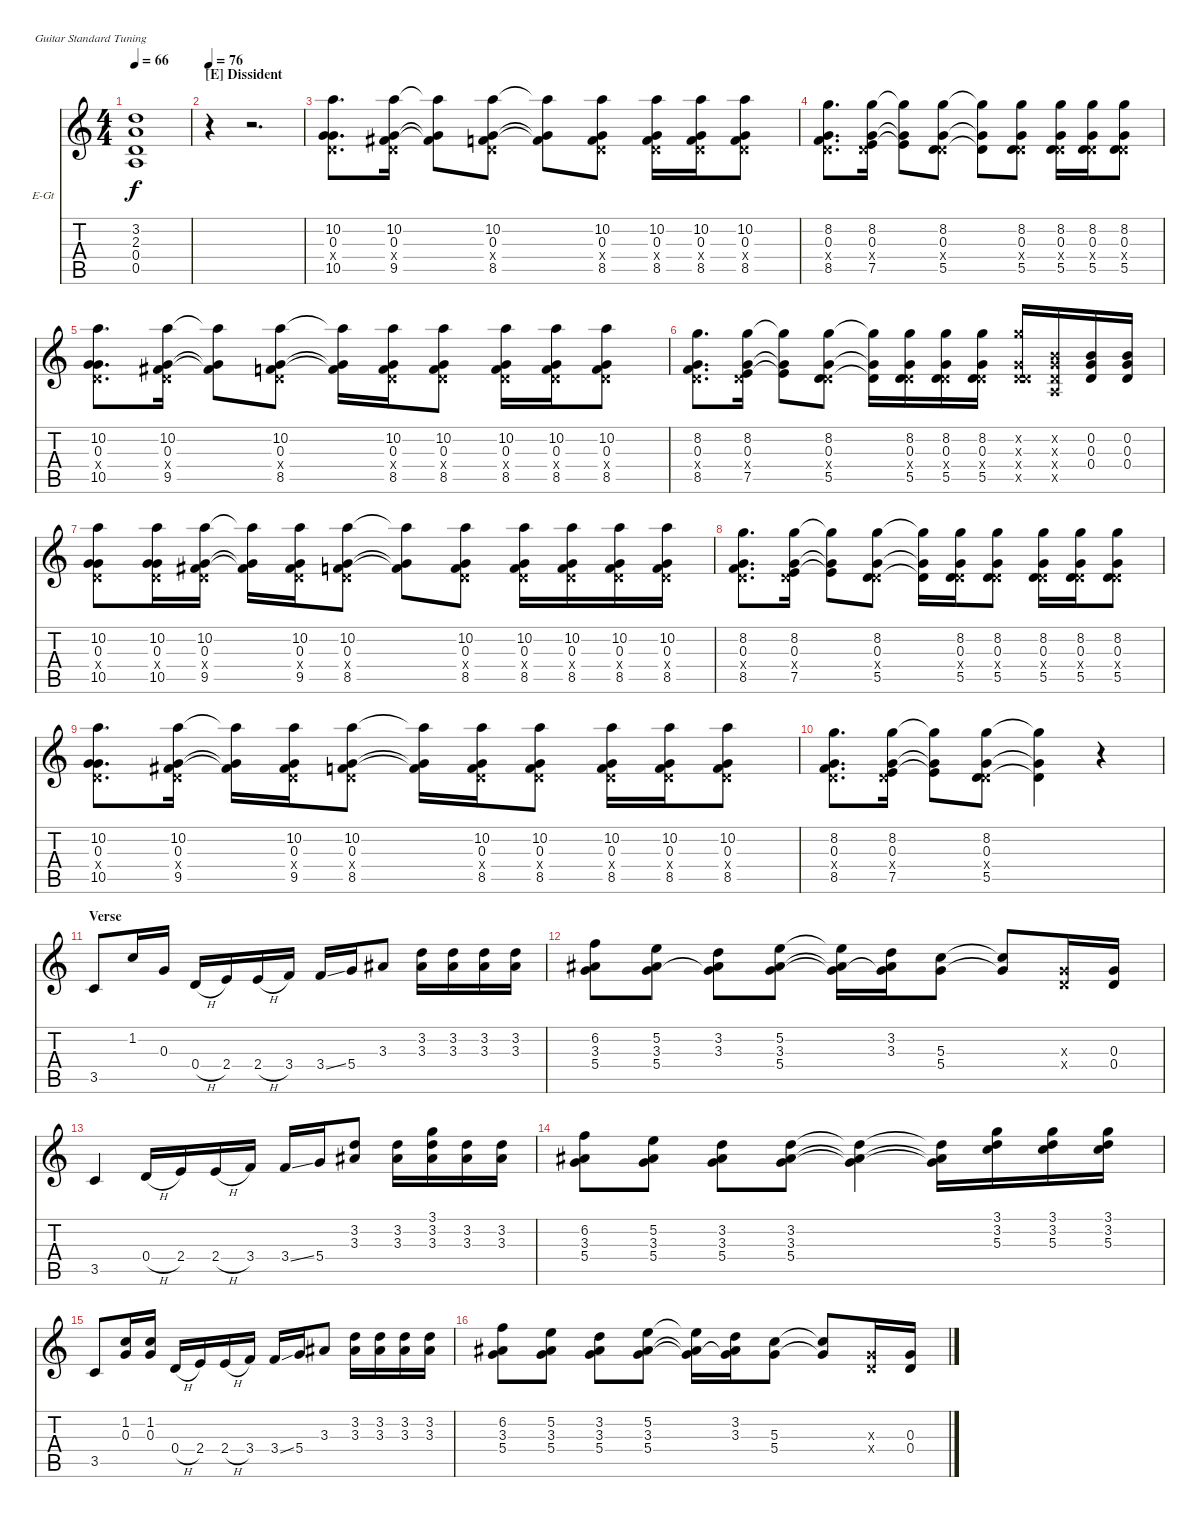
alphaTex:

\defaultSystemsLayout 4
\bracketExtendMode nobrackets
\firstSystemTrackNameOrientation horizontal
\otherSystemsTrackNameOrientation horizontal
\track ("Stone Gossard (Drive)" "E-Gt") {instrument overdrivenguitar}
\staff {score tabs}
\tuning (E4 B3 G3 D3 A2 E2)
\ts (4 4)
\tempo 66
\clef g2
\ks c
(3.2{t} 2.3{t} 0.4{t} 0.5{t}).1{dy f} |
\section ("E" "Dissident")
\tempo 76
r.4 r.2{d} |
(10.2 0.3 0.4{x} 10.5).8{d} (10.2 0.3 0.4{x} 9.5).16 (10.2{t} 0.3{t} 9.5{t}).8 (10.2 0.3 0.4{x} 8.5).8 (10.2{t} 0.3{t} 8.5{t}).8 (10.2 0.3 0.4{x} 8.5).8 (10.2 0.3 0.4{x} 8.5).16 (10.2 0.3 0.4{x} 8.5).16 (10.2 0.3 0.4{x} 8.5).8 |
(8.2 0.3 0.4{x} 8.5).8{d} (8.2 0.3 0.4{x} 7.5).16 (8.2{t} 0.3{t} 7.5{t}).8 (8.2 0.3 0.4{x} 5.5).8 (8.2{t} 0.3{t} 5.5{t}).8 (8.2 0.3 0.4{x} 5.5).8 (8.2 0.3 0.4{x} 5.5).16 (8.2 0.3 0.4{x} 5.5).16 (8.2 0.3 0.4{x} 5.5).8 |
(10.2 0.3 0.4{x} 10.5).8{d} (10.2 0.3 0.4{x} 9.5).16 (10.2{t} 0.3{t} 9.5{t}).8 (10.2 0.3 0.4{x} 8.5).8 (10.2{t} 0.3{t} 8.5{t}).16 (10.2 0.3 0.4{x} 8.5).16 (10.2 0.3 0.4{x} 8.5).8 (10.2 0.3 0.4{x} 8.5).16 (10.2 0.3 0.4{x} 8.5).16 (10.2 0.3 0.4{x} 8.5).8 |
(8.2 0.3 0.4{x} 8.5).8{d} (8.2 0.3 0.4{x} 7.5).16 (8.2{t} 0.3{t} 7.5{t}).8 (8.2 0.3 0.4{x} 5.5).8 (8.2{t} 0.3{t} 5.5{t}).16 (8.2 0.3 0.4{x} 5.5).16 (8.2 0.3 0.4{x} 5.5).16 (8.2 0.3 0.4{x} 5.5).16 (8.2{x} 0.3{x} 0.4{x} 5.5{x}).16 (0.2{x} 0.3{x} 0.4{x} 0.5{x}).16 (0.2 0.3 0.4).16 (0.2 0.3 0.4).16 |
(10.2 0.3 0.4{x} 10.5).8 (10.2 0.3 0.4{x} 10.5).16 (10.2 0.3 0.4{x} 9.5).16 (10.2{t} 0.3{t} 9.5{t}).16 (10.2 0.3 0.4{x} 9.5).16 (10.2 0.3 0.4{x} 8.5).8 (10.2{t} 0.3{t} 8.5{t}).8 (10.2 0.3 0.4{x} 8.5).8 (10.2 0.3 0.4{x} 8.5).16 (10.2 0.3 0.4{x} 8.5).16 (10.2 0.3 0.4{x} 8.5).16 (10.2 0.3 0.4{x} 8.5).16 |
(8.2 0.3 0.4{x} 8.5).8{d} (8.2 0.3 0.4{x} 7.5).16 (8.2{t} 0.3{t} 7.5{t}).8 (8.2 0.3 0.4{x} 5.5).8 (8.2{t} 0.3{t} 5.5{t}).16 (8.2 0.3 0.4{x} 5.5).16 (8.2 0.3 0.4{x} 5.5).8 (8.2 0.3 0.4{x} 5.5).16 (8.2 0.3 0.4{x} 5.5).16 (8.2 0.3 0.4{x} 5.5).8 |
(10.2 0.3 0.4{x} 10.5).8{d} (10.2 0.3 0.4{x} 9.5).16 (10.2{t} 0.3{t} 9.5{t}).16 (10.2 0.3 0.4{x} 9.5).16 (10.2 0.3 0.4{x} 8.5).8 (10.2{t} 0.3{t} 8.5{t}).16 (10.2 0.3 0.4{x} 8.5).16 (10.2 0.3 0.4{x} 8.5).8 (10.2 0.3 0.4{x} 8.5).16 (10.2 0.3 0.4{x} 8.5).16 (10.2 0.3 0.4{x} 8.5).8 |
(8.2 0.3 0.4{x} 8.5).8{d} (8.2 0.3 0.4{x} 7.5).16 (8.2{t} 0.3{t} 7.5{t}).8 (8.2 0.3 0.4{x} 5.5).8 (8.2{t} 0.3{t} 5.5{t}).4 r.4 |
\section ("" "Verse")
3.5.8 1.2.16 0.3.16 0.4{h}.16 2.4.16 2.4{h}.16 3.4.16 3.4{ss}.16 5.4.16 3.3.8 (3.2 3.3).16 (3.2 3.3).16 (3.2 3.3).16 (3.2 3.3).16 |
(6.2 3.3 5.4).8 (5.2 3.3 5.4).8 (3.2 3.3 5.4{t}).8 (5.2 3.3 5.4).8 (5.2{t} 3.3{t} 5.4{t}).16 (3.2 3.3 5.4{t}).16 (5.3 5.4).8 (5.3{t} 5.4{t}).8 (0.3{x} 0.4{x}).16 (0.3 0.4).16 |
3.5.4 0.4{h}.16 2.4.16 2.4{h}.16 3.4.16 3.4{ss}.16 5.4.16 (3.2 3.3).8 (3.2 3.3).16 (3.1 3.2 3.3).16 (3.2 3.3).16 (3.2 3.3).16 |
(6.2 3.3 5.4).8 (5.2 3.3 5.4).8 (3.2 3.3 5.4).8 (3.2 3.3 5.4).8 (3.2{t} 3.3{t} 5.4{t}).4 (3.2{t} 3.3{t} 5.4{t}).16 (3.1 3.2 5.3).16 (3.1 3.2 5.3).16 (3.1 3.2 5.3).16 |
3.5.8 (1.2 0.3).16 (1.2 0.3).16 0.4{h}.16 2.4.16 2.4{h}.16 3.4.16 3.4{ss}.16 5.4.16 3.3.8 (3.2 3.3).16 (3.2 3.3).16 (3.2 3.3).16 (3.2 3.3).16 |
(6.2 3.3 5.4).8 (5.2 3.3 5.4).8 (3.2 3.3 5.4).8 (5.2 3.3 5.4).8 (5.2{t} 3.3{t} 5.4{t}).16 (3.2 3.3 5.4{t}).16 (5.3 5.4).8 (5.3{t} 5.4{t}).8 (0.3{x} 0.4{x}).16 (0.3 0.4).16
